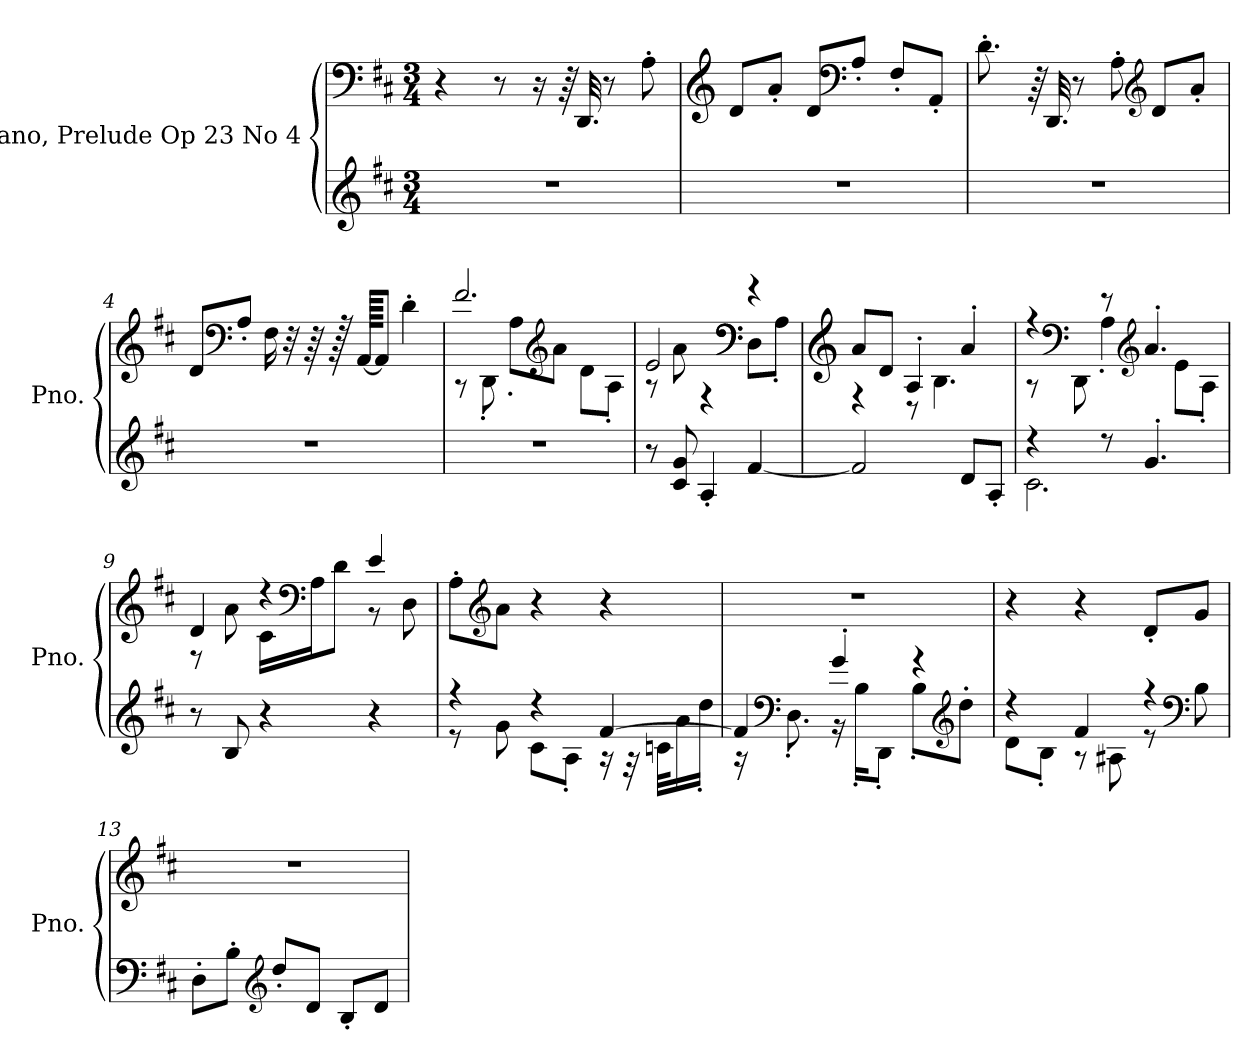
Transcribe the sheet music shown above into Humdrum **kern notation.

**kern	**kern
*part1	*part1
*staff2	*staff1
*I"Piano, Prelude Op 23 No 4	*
*I'Pno.	*
*clefG2	*clefF4
*k[f#c#]	*k[f#c#]
*M3/4	*M3/4
*MM115	*MM115
=1	=1
2.r	4r
.	8r
.	16r
.	64r
.	32.DD/
.	8r
.	8A'\
=2	=2
*	*clefG2
2.r	8d/L
.	8a'/J
.	8d/L
*	*clefF4
.	8A'/J
.	8F#'/L
.	8AA'/J
=3	=3
2.r	8.d'\
.	64r
.	32.DD/
.	8r
.	8A'\
*	*clefG2
.	8d/L
.	8a'/J
=4	=4
2.r	8d/L
*	*clefF4
.	8A'/J
.	16F#\
.	32r
.	64r
.	128r
.	[128AA/KKKKL
.	8AA/J]
.	4d'\
!!LO:LB:g=z
=5	=5
*	*^
2.r	2.f#/	8r
.	.	8DD'\
.	.	8A'\L
*	*clefG2	*
.	.	8a\J
.	.	8d\L
.	.	8A'\J
=6	=6	=6
8r	2e/	8r
8c#/ 8g/	.	8a\
4A'/	.	4r
*	*clefF4	*
[4f#/	4r	8D\L
.	.	8A'\J
=7	=7	=7
*	*clefG2	*
2f#/]	8a/L	4r
.	8d/J	.
.	4A'/	8r
.	.	4.B\
8d/L	4a'/	.
8A'/J	.	.
=8	=8	=8
*^	*	*
4r	2.c#\	4r	8r
*	*	*clefF4	*
.	.	.	8DD\
8r	.	8r	4A'\
*	*	*clefG2	*
4.g'/	.	4.a'/	.
.	.	.	8e\L
.	.	.	8A'\J
*v	*v	*	*
!!LO:LB:g=z	!!
=9	=9	=9
8r	4d/	8r
8B/	.	8a\
4r	4r	16c#\LL
*	*clefF4	*
.	.	16A\J
.	.	8d\J
4r	4e/	8r
.	.	8D\
*	*v	*v
=10	=10
*^	*
4r	8r	8A'\L
*	*	*clefG2
.	8g\	8a\J
4r	8c#\L	4r
.	8A'\J	.
[4f#/	16r	4r
.	32r	.
.	32cn\KLL	.
.	16a\	.
.	16dd'\JJ	.
=11	=11	=11
4f#/]	16r	2.r
*clefF4	*	*
.	8.D'\	.
4g'/	16r	.
.	16B'\KL	.
.	8DD'\J	.
4r	8B'\L	.
*clefG2	*	*
.	8dd'\J	.
=12	=12	=12
4r	8d\L	4r
.	8B'\J	.
4f#/	8r	4r
.	8A#X\	.
4r	8r	8d'/L
*clefF4	*	*
.	8B\	8g/J
*v	*v	*
!!LO:LB:g=z
=13	=13
8D'\L	2.r
8B'\J	.
*clefG2	*
8dd'/L	.
8d/J	.
8B'/L	.
8d/J	.
=	=
*-	*-
